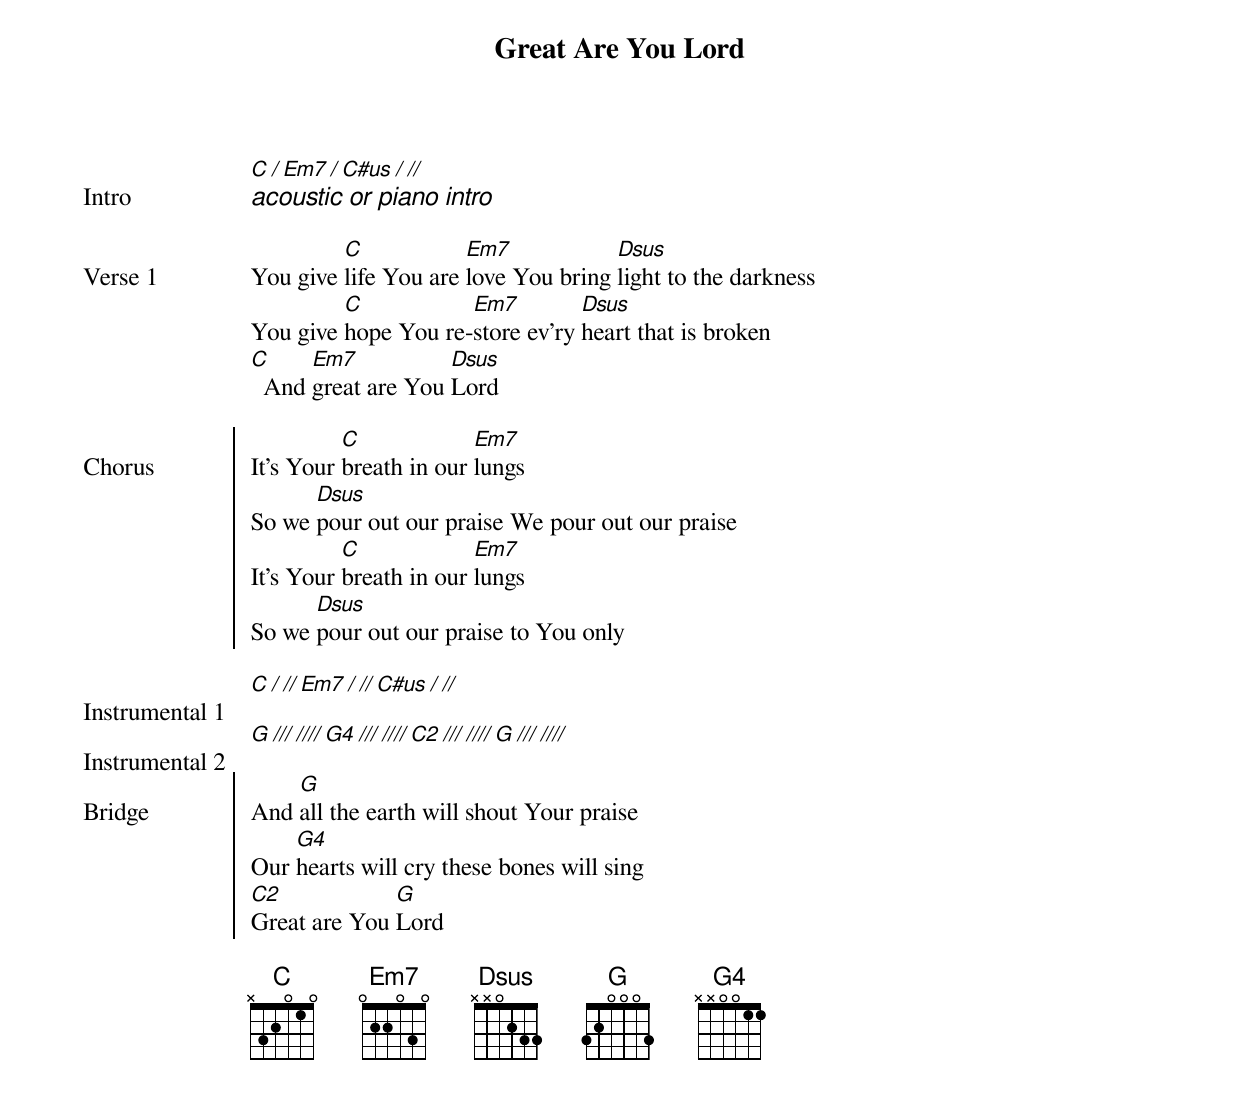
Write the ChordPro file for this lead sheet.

{title: Great Are You Lord}
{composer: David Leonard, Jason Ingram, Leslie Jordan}
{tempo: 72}
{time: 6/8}
{transpose: 10}
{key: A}

{start_of_verse: Intro}
[D /][F#m7 /][Esus / //]
{ci: acoustic or piano intro}
{end_of_verse: Intro}

{start_of_verse: Verse 1}
You give [D]life You are [F#m7]love You bring [Esus]light to the darkness
You give [D]hope You re-[F#m7]store ev'ry [Esus]heart that is broken
[D]  And [F#m7]great are You [Esus]Lord
{end_of_verse: Verse 1}

{soc: Chorus}
It's Your [D]breath in our [F#m7]lungs
So we [Esus]pour out our praise We pour out our praise
It's Your [D]breath in our [F#m7]lungs
So we [Esus]pour out our praise to You only
{eoc: Chorus}

{start_of_verse: Instrumental 1}
[D / //][F#m7 / //][Esus / //]
{end_of_verse: Instrumental 1}

{start_of_verse: Instrumental 2}
[A /// ////][A4 /// ////][D2 /// ////][A /// ////]
{end_of_verse: Instrumental 2}

{soc: Bridge}
And [A]all the earth will shout Your praise
Our [A4]hearts will cry these bones will sing
[D2]Great are You [A]Lord

{eoc: Bridge}
